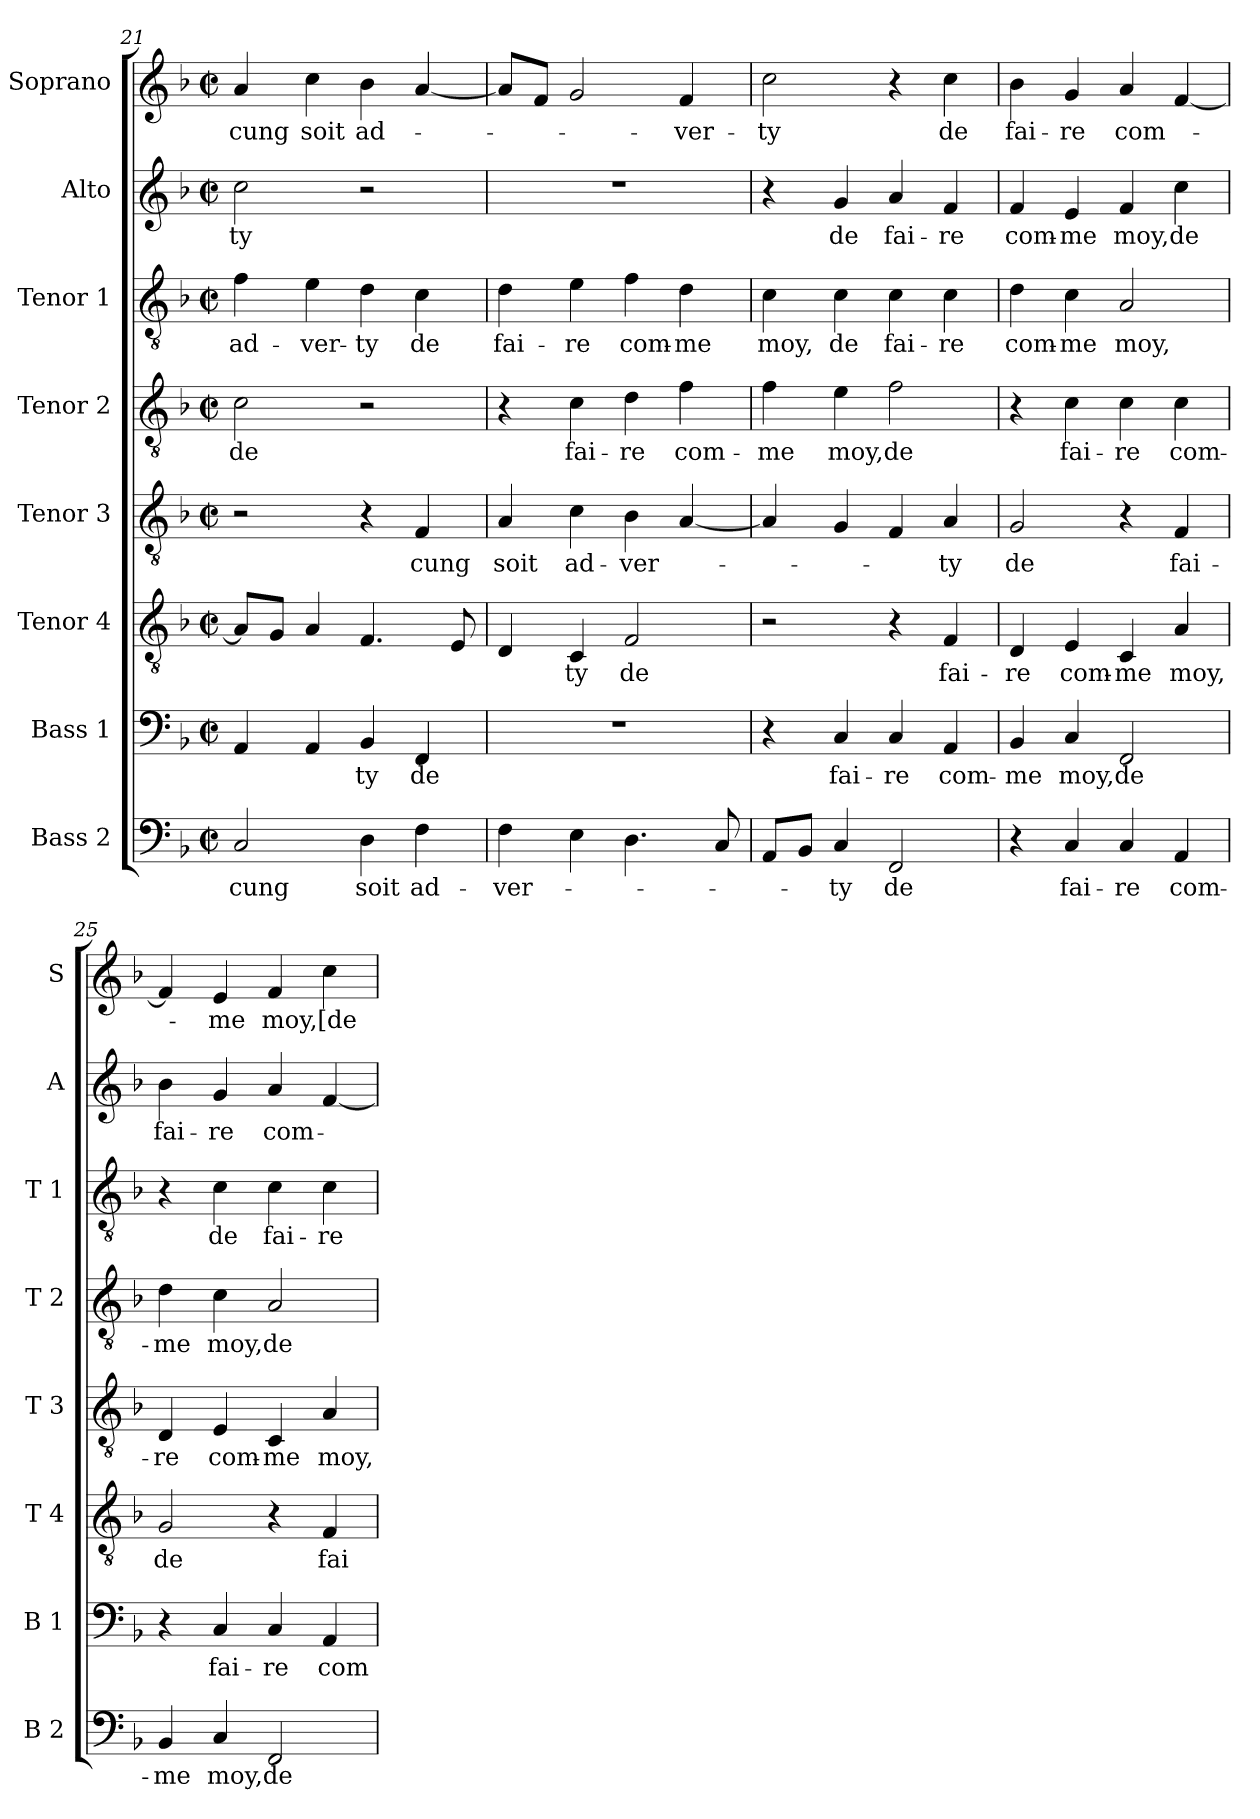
**kern	**text	**kern	**text	**kern	**text	**kern	**text	**kern	**text	**kern	**text	**kern	**text	**kern	**text
*part8	*part8	*part7	*part7	*part6	*part6	*part5	*part5	*part4	*part4	*part3	*part3	*part2	*part2	*part1	*part1
*staff8	*staff8	*staff7	*staff7	*staff6	*staff6	*staff5	*staff5	*staff4	*staff4	*staff3	*staff3	*staff2	*staff2	*staff1	*staff1
*I"Bass 2	*	*I"Bass 1	*	*I"Tenor 4	*	*I"Tenor 3	*	*I"Tenor 2	*	*I"Tenor 1	*	*I"Alto	*	*I"Soprano	*
*I'B 2	*	*I'B 1	*	*I'T 4	*	*I'T 3	*	*I'T 2	*	*I'T 1	*	*I'A	*	*I'S	*
*clefF4	*	*clefF4	*	*clefGv2	*	*clefGv2	*	*clefGv2	*	*clefGv2	*	*clefG2	*	*clefG2	*
*k[b-]	*	*k[b-]	*	*k[b-]	*	*k[b-]	*	*k[b-]	*	*k[b-]	*	*k[b-]	*	*k[b-]	*
*F:	*	*F:	*	*F:	*	*F:	*	*F:	*	*F:	*	*F:	*	*F:	*
*M2/2	*	*M2/2	*	*M2/2	*	*M2/2	*	*M2/2	*	*M2/2	*	*M2/2	*	*M2/2	*
*met(c|)	*	*met(c|)	*	*met(c|)	*	*met(c|)	*	*met(c|)	*	*met(c|)	*	*met(c|)	*	*met(c|)	*
=21	=21	=21	=21	=21	=21	=21	=21	=21	=21	=21	=21	=21	=21	=21	=21
2C/	-cung	4AA/	.	8A/L]	.	2r	.	2c\	de	4f\	ad-	2cc\	-ty	4a/	-cung
.	.	.	.	8G/J	.	.	.	.	.	.	.	.	.	.	.
.	.	4AA/	.	4A/	.	.	.	.	.	4e\	-ver-	.	.	4cc\	soit
4D\	soit	4BB-/	-ty	4.F/	.	4r	.	2r	.	4d\	-ty	2r	.	4b-\	ad-
4F\	ad-	4FF/	de	.	.	4F/	-cung	.	.	4c\	de	.	.	[4a/	.
.	.	.	.	8E/	.	.	.	.	.	.	.	.	.	.	.
=22	=22	=22	=22	=22	=22	=22	=22	=22	=22	=22	=22	=22	=22	=22	=22
4F\	-ver-	1r	.	4D/	.	4A/	soit	4r	.	4d\	fai-	1r	.	8a/L]	.
.	.	.	.	.	.	.	.	.	.	.	.	.	.	8f/J	.
4E\	.	.	.	4C/	-ty	4c\	ad-	4c\	fai-	4e\	-re	.	.	2g/	.
4.D\	.	.	.	2F/	de	4B-\	-ver-	4d\	-re	4f\	com-	.	.	.	.
.	.	.	.	.	.	[4A/	.	4f\	com-	4d\	-me	.	.	4f/	-ver-
8C/	.	.	.	.	.	.	.	.	.	.	.	.	.	.	.
=23	=23	=23	=23	=23	=23	=23	=23	=23	=23	=23	=23	=23	=23	=23	=23
8AA/L	.	4r	.	2r	.	4A/]	.	4f\	-me	4c\	moy,	4r	.	2cc\	-ty
8BB-/J	.	.	.	.	.	.	.	.	.	.	.	.	.	.	.
4C/	-ty	4C/	fai-	.	.	4G/	.	4e\	moy,	4c\	de	4g/	de	.	.
2FF/	de	4C/	-re	4r	.	4F/	.	2f\	de	4c\	fai-	4a/	fai-	4r	.
.	.	4AA/	com-	4F/	fai-	4A/	-ty	.	.	4c\	-re	4f/	-re	4cc\	de
!!LO:PB:g=z
=24	=24	=24	=24	=24	=24	=24	=24	=24	=24	=24	=24	=24	=24	=24	=24
4r	.	4BB-/	-me	4D/	-re	2G/	de	4r	.	4d\	com-	4f/	com-	4b-\	fai-
4C/	fai-	4C/	moy,	4E/	com-	.	.	4c\	fai-	4c\	-me	4e/	-me	4g/	-re
4C/	-re	2FF/	de	4C/	-me	4r	.	4c\	-re	2A/	moy,	4f/	moy,	4a/	com-
4AA/	com-	.	.	4A/	moy,	4F/	fai-	4c\	com-	.	.	4cc\	de	[4f/	.
=25	=25	=25	=25	=25	=25	=25	=25	=25	=25	=25	=25	=25	=25	=25	=25
4BB-/	-me	4r	.	2G/	de	4D/	-re	4d\	-me	4r	.	4b-\	fai-	4f/]	.
4C/	moy,	4C/	fai-	.	.	4E/	com-	4c\	moy,	4c\	de	4g/	-re	4e/	-me
2FF/	de	4C/	-re	4r	.	4C/	-me	2A/	de	4c\	fai-	4a/	com-	4f/	moy,
.	.	4AA/	com-	4F/	fai-	4A/	moy,	.	.	4c\	-re	[4f/	.	4cc\	[de
=	=	=	=	=	=	=	=	=	=	=	=	=	=	=	=
*-	*-	*-	*-	*-	*-	*-	*-	*-	*-	*-	*-	*-	*-	*-	*-
